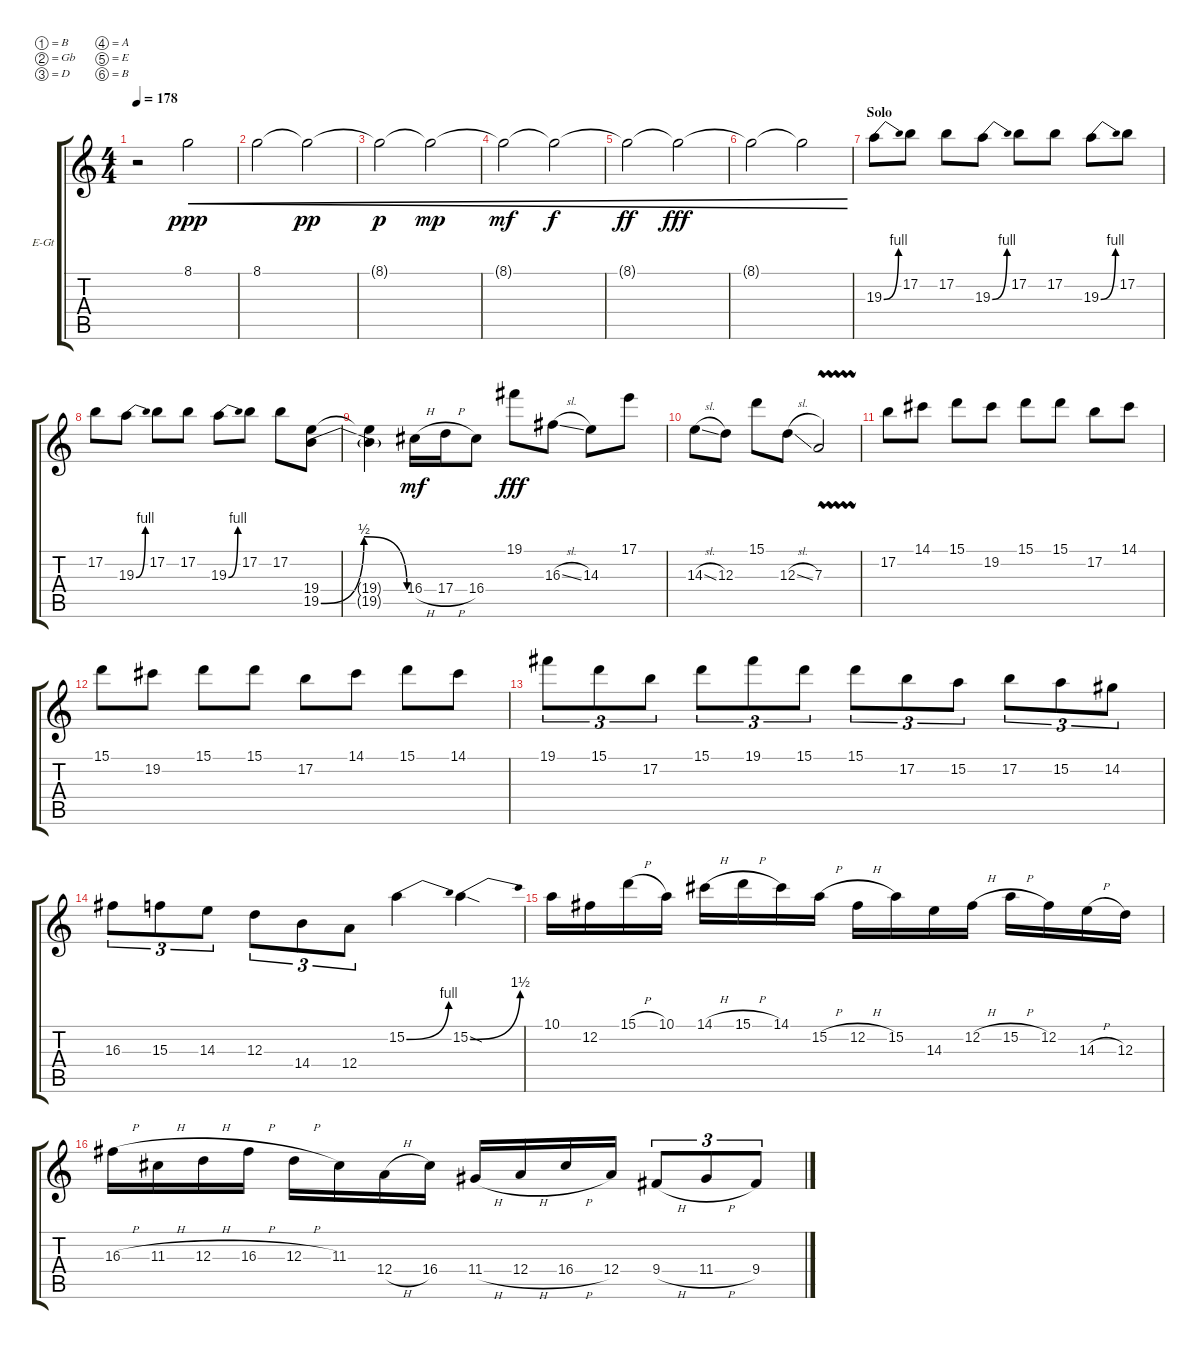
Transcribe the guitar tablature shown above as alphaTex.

\bracketExtendMode groupsimilarinstruments
\firstSystemTrackNameOrientation horizontal
\otherSystemsTrackNameOrientation horizontal
\track ("Lead Guitar 1" "E-Gt") {instrument overdrivenguitar}
\staff {score tabs}
\tuning (B3 Gb3 D3 A2 E2 B1)
\ts (4 4)
\tempo 178
\clef g2
\ks c
r.2{dy mf} 8.1.2{cre dy ppp} |
8.1.2{cre} 8.1{t}.2{cre dy pp} |
8.1{t}.2{cre dy p} 8.1{t}.2{cre dy mp} |
8.1{t}.2{cre dy mf} 8.1{t}.2{cre dy f} |
8.1{t}.2{cre dy ff} 8.1{t}.2{cre dy fff} |
8.1{t}.2{cre} 8.1{t}.2{cre} |
\section ("" "Solo")
19.3{be (bend 0 0 15 4)}.8 17.2.8 17.2.8 19.3{be (bend 0 0 15 4)}.8 17.2.8 17.2.8 19.3{be (bend 0 0 15 4)}.8 17.2.8 |
17.2.8 19.3{be (bend 0 0 15 4)}.8 17.2.8 17.2.8 19.3{be (bend 0 0 15 4)}.8 17.2.8 17.2.8 (19.5{be (bendrelease 0 0 10.2 2 20.4 2 30 0)} 19.4).8 |
(19.5{t} 19.4{t}).4 16.4{h}.16{dy mf} 17.4{h}.16 16.4.8 19.1.8{dy fff} 16.3{sl}.8 14.3.8 17.1.8 |
14.3{sl}.8 12.3.8 15.1.8 12.3{sl}.8 7.3{vw}.2 |
17.2.8 14.1.8 15.1.8 19.2.8 15.1.8 15.1.8 17.2.8 14.1.8 |
15.1.8 19.2.8 15.1.8 15.1.8 17.2.8 14.1.8 15.1.8 14.1.8 |
19.1.8{tu (3 2)} 15.1.8{tu (3 2)} 17.2.8{tu (3 2)} 15.1.8{tu (3 2)} 19.1.8{tu (3 2)} 15.1.8{tu (3 2)} 15.1.8{tu (3 2)} 17.2.8{tu (3 2)} 15.2.8{tu (3 2)} 17.2.8{tu (3 2)} 15.2.8{tu (3 2)} 14.2.8{tu (3 2)} |
16.3.8{tu (3 2)} 15.3.8{tu (3 2)} 14.3.8{tu (3 2)} 12.3.8{tu (3 2)} 14.4.8{tu (3 2)} 12.4.8{tu (3 2)} 15.2{be (bend 0 0 46.199999999999996 4)}.4 15.2{be (bend 0 0 15 6) sod}.4 |
10.1.16 12.2.16 15.1{h}.16 10.1.16 14.1{h}.16 15.1{h}.16 14.1.16 15.2{h}.16 12.2{h}.16 15.2.16 14.3.16 12.2{h}.16 15.2{h}.16 12.2.16 14.3{h}.16 12.3.16 |
16.3{h}.16 11.3{h}.16 12.3{h}.16 16.3{h}.16 12.3{h}.16 11.3.16 12.4{h}.16 16.4.16 11.4{h}.16 12.4{h}.16 16.4{h}.16 12.4.16 9.4{h}.8{tu (3 2)} 11.4{h}.8{tu (3 2)} 9.4.8{tu (3 2)}
